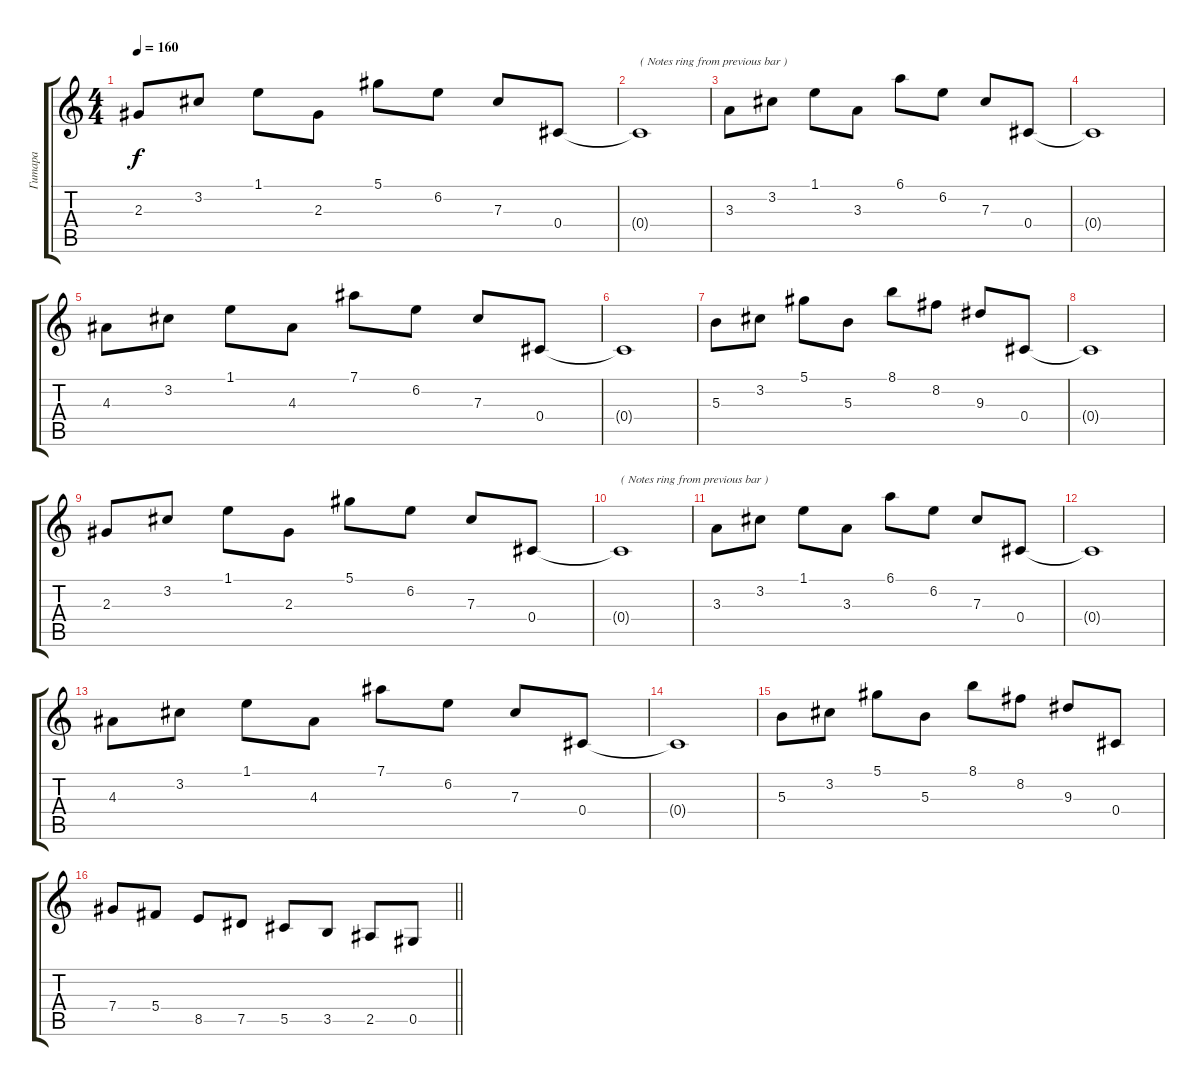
\track ("Гитара" "Гитара") {instrument distortionguitar}
\staff {score tabs}
\tuning (Eb4 Bb3 Gb3 Db3 Ab2 Eb2) {hide}
\ts (4 4)
\tempo 160
\clef g2
\ks c
2.3.8{dy f} 3.2.8 1.1.8 2.3.8 5.1.8 6.2.8 7.3.8 0.4.8 |
0.4{t}.1{txt "( Notes ring from previous bar )"} |
3.3.8 3.2.8 1.1.8 3.3.8 6.1.8 6.2.8 7.3.8 0.4.8 |
0.4{t}.1 |
4.3.8 3.2.8 1.1.8 4.3.8 7.1.8 6.2.8 7.3.8 0.4.8 |
0.4{t}.1 |
5.3.8 3.2.8 5.1.8 5.3.8 8.1.8 8.2.8 9.3.8 0.4.8 |
0.4{t}.1 |
2.3.8 3.2.8 1.1.8 2.3.8 5.1.8 6.2.8 7.3.8 0.4.8 |
0.4{t}.1{txt "( Notes ring from previous bar )"} |
3.3.8 3.2.8 1.1.8 3.3.8 6.1.8 6.2.8 7.3.8 0.4.8 |
0.4{t}.1 |
4.3.8 3.2.8 1.1.8 4.3.8 7.1.8 6.2.8 7.3.8 0.4.8 |
0.4{t}.1 |
5.3.8 3.2.8 5.1.8 5.3.8 8.1.8 8.2.8 9.3.8 0.4.8 |
\barLineRight lightlight
7.4.8 5.4.8 8.5.8 7.5.8 5.5.8 3.5.8 2.5.8 0.5.8
